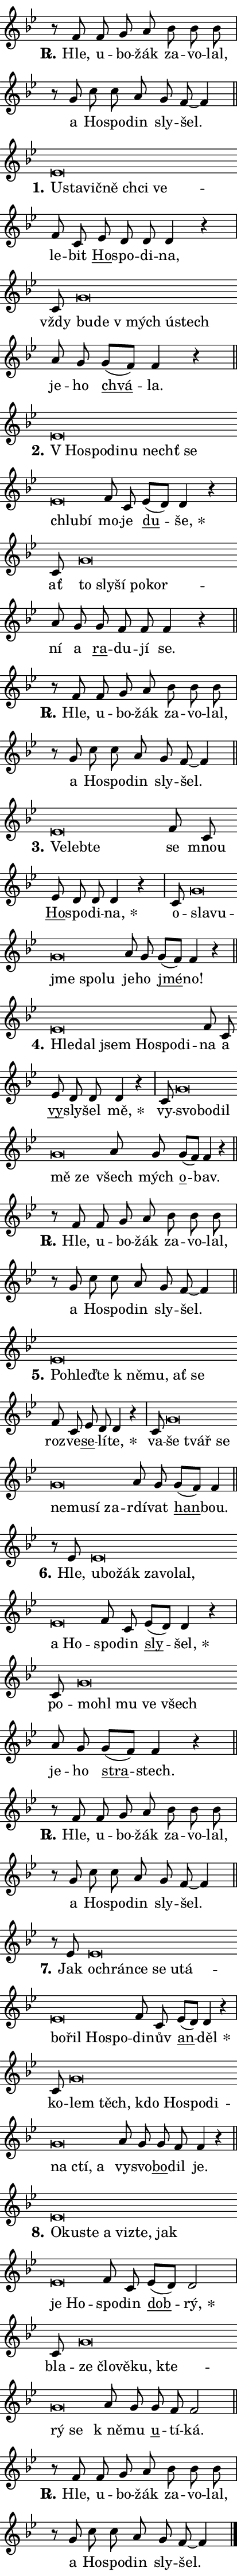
\version "2.22.1"
\header { tagline = "" }
\paper {
  indent = 0\cm
  top-margin = 0\cm
  right-margin = 0\cm
  bottom-margin = 0\cm
  left-margin = 0\cm
  paper-width = 7\cm
  page-breaking = #ly:one-page-breaking
  system-system-spacing.basic-distance = #11
  score-system-spacing.basic-distance = #11.3
  ragged-last = ##f
}


%% Author: Thomas Morley
%% https://lists.gnu.org/archive/html/lilypond-user/2020-05/msg00002.html
#(define (line-position grob)
"Returns position of @var[grob} in current system:
   @code{'start}, if at first time-step
   @code{'end}, if at last time-step
   @code{'middle} otherwise
"
  (let* ((col (ly:item-get-column grob))
         (ln (ly:grob-object col 'left-neighbor))
         (rn (ly:grob-object col 'right-neighbor))
         (col-to-check-left (if (ly:grob? ln) ln col))
         (col-to-check-right (if (ly:grob? rn) rn col))
         (break-dir-left
           (and
             (ly:grob-property col-to-check-left 'non-musical #f)
             (ly:item-break-dir col-to-check-left)))
         (break-dir-right
           (and
             (ly:grob-property col-to-check-right 'non-musical #f)
             (ly:item-break-dir col-to-check-right))))
        (cond ((eqv? 1 break-dir-left) 'start)
              ((eqv? -1 break-dir-right) 'end)
              (else 'middle))))

#(define (tranparent-at-line-position vctor)
  (lambda (grob)
  "Relying on @code{line-position} select the relevant enry from @var{vctor}.
Used to determine transparency,"
    (case (line-position grob)
      ((end) (not (vector-ref vctor 0)))
      ((middle) (not (vector-ref vctor 1)))
      ((start) (not (vector-ref vctor 2))))))

noteHeadBreakVisibility =
#(define-music-function (break-visibility)(vector?)
"Makes @code{NoteHead}s transparent relying on @var{break-visibility}"
#{
  \override NoteHead.transparent =
    #(tranparent-at-line-position break-visibility)
#})

#(define delete-ledgers-for-transparent-note-heads
  (lambda (grob)
    "Reads whether a @code{NoteHead} is transparent.
If so this @code{NoteHead} is removed from @code{'note-heads} from
@var{grob}, which is supposed to be @code{LedgerLineSpanner}.
As a result ledgers are not printed for this @code{NoteHead}"
    (let* ((nhds-array (ly:grob-object grob 'note-heads))
           (nhds-list
             (if (ly:grob-array? nhds-array)
                 (ly:grob-array->list nhds-array)
                 '()))
           ;; Relies on the transparent-property being done before
           ;; Staff.LedgerLineSpanner.after-line-breaking is executed.
           ;; This is fragile ...
           (to-keep
             (remove
               (lambda (nhd)
                 (ly:grob-property nhd 'transparent #f))
               nhds-list)))
      ;; TODO find a better method to iterate over grob-arrays, similiar
      ;; to filter/remove etc for lists
      ;; For now rebuilt from scratch
      (set! (ly:grob-object grob 'note-heads)  '())
      (for-each
        (lambda (nhd)
          (ly:pointer-group-interface::add-grob grob 'note-heads nhd))
        to-keep))))

hideNotes = {
  \noteHeadBreakVisibility #begin-of-line-visible
}
unHideNotes = {
  \noteHeadBreakVisibility #all-visible
}

% work-around for resetting accidentals
% https://lilypond.org/doc/v2.23/Documentation/notation/displaying-rhythms#unmetered-music
cadenzaMeasure = {
  \cadenzaOff
  \partial 1024 s1024
  \cadenzaOn
}

#(define-markup-command (accent layout props text) (markup?)
  "Underline accented syllable"
  (interpret-markup layout props
    #{\markup \override #'(offset . 4.3) \underline { #text }#}))

responsum = \markup \concat {
  "R" \hspace #-1.05 \path #0.1 #'((moveto 0 0.07) (lineto 0.9 0.8)) \hspace #0.05 "."
}

\layout {
    \context {
        \Staff
        \remove "Time_signature_engraver"
        \override LedgerLineSpanner.after-line-breaking = #delete-ledgers-for-transparent-note-heads
    }
    \context {
        \Voice {
            \override NoteHead.output-attributes = #'((class . "notehead"))
            \override Hairpin.height = #0.55
        }
    }
    \context {
        \Lyrics {
            \override StanzaNumber.output-attributes = #'((class . "stanzanumber"))
            \override LyricSpace.minimum-distance = #0.9
            \override LyricText.font-name = #"TeX Gyre Schola"
            \override LyricText.font-size = 1
            \override StanzaNumber.font-name = #"TeX Gyre Schola Bold"
            \override StanzaNumber.font-size = 1
        }
    }
}

% magnetic-lyrics.ily
%
%   written by
%     Jean Abou Samra <jean@abou-samra.fr>
%     Werner Lemberg <wl@gnu.org>
%
%   adapted by
%     Jiri Hon <jiri.hon@gmail.com>
%
% Version 2022-Apr-15

% https://www.mail-archive.com/lilypond-user@gnu.org/msg149350.html

#(define (Left_hyphen_pointer_engraver context)
   "Collect syllable-hyphen-syllable occurrences in lyrics and store
them in properties.  This engraver only looks to the left.  For
example, if the lyrics input is @code{foo -- bar}, it does the
following.

@itemize @bullet
@item
Set the @code{text} property of the @code{LyricHyphen} grob between
@q{foo} and @q{bar} to @code{foo}.

@item
Set the @code{left-hyphen} property of the @code{LyricText} grob with
text @q{foo} to the @code{LyricHyphen} grob between @q{foo} and
@q{bar}.
@end itemize

Use this auxiliary engraver in combination with the
@code{lyric-@/text::@/apply-@/magnetic-@/offset!} hook."
   (let ((hyphen #f)
         (text #f))
     (make-engraver
      (acknowledgers
       ((lyric-syllable-interface engraver grob source-engraver)
        (set! text grob)))
      (end-acknowledgers
       ((lyric-hyphen-interface engraver grob source-engraver)
        ;(when (not (grob::has-interface grob 'lyric-space-interface))
          (set! hyphen grob)));)
      ((stop-translation-timestep engraver)
       (when (and text hyphen)
         (ly:grob-set-object! text 'left-hyphen hyphen))
       (set! text #f)
       (set! hyphen #f)))))

#(define (lyric-text::apply-magnetic-offset! grob)
   "If the space between two syllables is less than the value in
property @code{LyricText@/.details@/.squash-threshold}, move the right
syllable to the left so that it gets concatenated with the left
syllable.

Use this function as a hook for
@code{LyricText@/.after-@/line-@/breaking} if the
@code{Left_@/hyphen_@/pointer_@/engraver} is active."
   (let ((hyphen (ly:grob-object grob 'left-hyphen #f)))
     (when hyphen
       (let ((left-text (ly:spanner-bound hyphen LEFT)))
         (when (grob::has-interface left-text 'lyric-syllable-interface)
           (let* ((common (ly:grob-common-refpoint grob left-text X))
                  (this-x-ext (ly:grob-extent grob common X))
                  (left-x-ext
                   (begin
                     ;; Trigger magnetism for left-text.
                     (ly:grob-property left-text 'after-line-breaking)
                     (ly:grob-extent left-text common X)))
                  ;; `delta` is the gap width between two syllables.
                  (delta (- (interval-start this-x-ext)
                            (interval-end left-x-ext)))
                  (details (ly:grob-property grob 'details))
                  (threshold (assoc-get 'squash-threshold details 0.2)))
             (when (< delta threshold)
               (let* (;; We have to manipulate the input text so that
                      ;; ligatures crossing syllable boundaries are not
                      ;; disabled.  For languages based on the Latin
                      ;; script this is essentially a beautification.
                      ;; However, for non-Western scripts it can be a
                      ;; necessity.
                      (lt (ly:grob-property left-text 'text))
                      (rt (ly:grob-property grob 'text))
                      (is-space (grob::has-interface hyphen 'lyric-space-interface))
                      (space (if is-space " " ""))
                      (space-markup (grob-interpret-markup grob " "))
                      (space-size (interval-length (ly:stencil-extent space-markup X)))
                      (extra-delta (if is-space space-size 0))
                      ;; Append new syllable.
                      (ltrt-space (if (and (string? lt) (string? rt))
                                (string-append lt space rt)
                                (make-concat-markup (list lt space rt))))
                      ;; Right-align `ltrt` to the right side.
                      (ltrt-space-markup (grob-interpret-markup
                               grob
                               (make-translate-markup
                                (cons (interval-length this-x-ext) 0)
                                (make-right-align-markup ltrt-space)))))
                 (begin
                   ;; Don't print `left-text`.
                   (ly:grob-set-property! left-text 'stencil #f)
                   ;; Set text and stencil (which holds all collected
                   ;; syllables so far) and shift it to the left.
                   (ly:grob-set-property! grob 'text ltrt-space)
                   (ly:grob-set-property! grob 'stencil ltrt-space-markup)
                   (ly:grob-translate-axis! grob (- (- delta extra-delta)) X))))))))))


#(define (lyric-hyphen::displace-bounds-first grob)
   ;; Make very sure this callback isn't triggered too early.
   (let ((left (ly:spanner-bound grob LEFT))
         (right (ly:spanner-bound grob RIGHT)))
     (ly:grob-property left 'after-line-breaking)
     (ly:grob-property right 'after-line-breaking)
     (ly:lyric-hyphen::print grob)))

squashThreshold = #0.4

\layout {
  \context {
    \Lyrics
    \consists #Left_hyphen_pointer_engraver
    \override LyricText.after-line-breaking =
      #lyric-text::apply-magnetic-offset!
    \override LyricHyphen.stencil = #lyric-hyphen::displace-bounds-first
    \override LyricText.details.squash-threshold = \squashThreshold
    \override LyricHyphen.minimum-distance = 0
    \override LyricHyphen.minimum-length = \squashThreshold
  }
}

squash = \override LyricText.details.squash-threshold = 9999
unSquash = \override LyricText.details.squash-threshold = \squashThreshold

left = \override LyricText.self-alignment-X = #LEFT
unLeft = \revert LyricText.self-alignment-X

starOffset = #(lambda (grob) 
                (let ((x_offset (ly:self-alignment-interface::aligned-on-x-parent grob)))
                  (if (= x_offset 0) 0 (+ x_offset 1.2))))

star = #(define-music-function (syllable)(string?)
"Append star separator at the end of a syllable"
#{
  \once \override LyricText.X-offset = #starOffset
  \lyricmode { \markup {
    #syllable
    \override #'((font-name . "TeX Gyre Schola Bold")) \hspace #0.2 \lower #0.65 \larger "*"
  } }
#})

starAccent = #(define-music-function (syllable)(string?)
"Append star separator at the end of a syllable and make accent"
#{
  \once \override LyricText.X-offset = #starOffset
  \lyricmode { \markup {
    \accent #syllable
    \override #'((font-name . "TeX Gyre Schola Bold")) \hspace #0.2 \lower #0.65 \larger "*"
  } }
#})

breath = #(define-music-function (syllable)(string?)
"Append breathing indicator at the end of a syllable"
#{
  \lyricmode { \markup { #syllable "+" } }
#})

optionalBreath = #(define-music-function (syllable)(string?)
"Append optional breathing indicator at the end of a syllable"
#{
  \lyricmode { \markup { #syllable "(+)" } }
#})


\score {
    <<
        \new Voice = "melody" { \cadenzaOn \key bes \major \relative { r8 f' f g a bes bes bes \cadenzaMeasure \bar "|" r g c c a g f~ f4 \cadenzaMeasure \bar "||" \break } }
        \new Lyrics \lyricsto "melody" { \lyricmode { \set stanza = \responsum
Hle, u -- bo -- žák za -- vo -- lal, a Ho -- spo -- din sly -- šel. } }
    >>
    \layout {}
}

\score {
    <<
        \new Voice = "melody" { \cadenzaOn \key bes \major \relative { es'\breve*1/16 \hideNotes \breve*1/16 \bar "" \breve*1/16 \bar "" \breve*1/16 \bar "" \breve*1/16 \breve*1/16 \bar "" \unHideNotes f8 c \bar "" es d d d4 r \cadenzaMeasure \bar "|" c8 g'\breve*1/16 \hideNotes \breve*1/16 \bar "" \breve*1/16 \bar "" \breve*1/16 \breve*1/16 \bar "" \unHideNotes a8 g \bar "" g[( f)] f4 r \cadenzaMeasure \bar "||" \break } }
        \new Lyrics \lyricsto "melody" { \lyricmode { \set stanza = "1."
\left U -- \squash sta -- vič -- ně chci ve -- \unLeft \unSquash le -- bit \markup \accent Ho -- spo -- di -- na,
vždy \left bu -- \squash de "v mých" ú -- stech \unLeft \unSquash je -- ho \markup \accent chvá -- la. } }
    >>
    \layout {}
}

\score {
    <<
        \new Voice = "melody" { \cadenzaOn \key bes \major \relative { es'\breve*1/16 \hideNotes \breve*1/16 \bar "" \breve*1/16 \bar "" \breve*1/16 \bar "" \breve*1/16 \bar "" \breve*1/16 \bar "" \breve*1/16 \breve*1/16 \bar "" \unHideNotes f8 c \bar "" es[( d)] d4 r \cadenzaMeasure \bar "|" c8 g'\breve*1/16 \hideNotes \breve*1/16 \bar "" \breve*1/16 \bar "" \breve*1/16 \breve*1/16 \bar "" \unHideNotes a8 g \bar "" g f f f4 r \cadenzaMeasure \bar "||" \break } }
        \new Lyrics \lyricsto "melody" { \lyricmode { \set stanza = "2."
\left "V Ho" -- \squash spo -- di -- nu nechť se chlu -- bí \unLeft \unSquash mo -- je \markup \accent du -- \star še, ať \left to \squash sly -- ší po -- kor -- \unLeft \unSquash ní a \markup \accent ra -- du -- jí se. } }
    >>
    \layout {}
}

\score {
    <<
        \new Voice = "melody" { \cadenzaOn \key bes \major \relative { r8 f' f g a bes bes bes \cadenzaMeasure \bar "|" r g c c a g f~ f4 \cadenzaMeasure \bar "||" \break } }
        \new Lyrics \lyricsto "melody" { \lyricmode { \set stanza = \responsum
Hle, u -- bo -- žák za -- vo -- lal, a Ho -- spo -- din sly -- šel. } }
    >>
    \layout {}
}

\score {
    <<
        \new Voice = "melody" { \cadenzaOn \key bes \major \relative { es'\breve*1/16 \hideNotes \breve*1/16 \breve*1/16 \bar "" \unHideNotes f8 c \bar "" es d d d4 r \cadenzaMeasure \bar "|" c8 g'\breve*1/16 \hideNotes \breve*1/16 \bar "" \breve*1/16 \bar "" \breve*1/16 \breve*1/16 \bar "" \unHideNotes a8 g \bar "" g[( f)] f4 r \cadenzaMeasure \bar "||" \break } }
        \new Lyrics \lyricsto "melody" { \lyricmode { \set stanza = "3."
\left Ve -- \squash leb -- te \unLeft \unSquash se mnou \markup \accent Ho -- spo -- di -- \star na, o -- \left sla -- \squash vu -- jme spo -- lu \unLeft \unSquash je -- ho \markup \accent jmé -- no! } }
    >>
    \layout {}
}

\score {
    <<
        \new Voice = "melody" { \cadenzaOn \key bes \major \relative { es'\breve*1/16 \hideNotes \breve*1/16 \bar "" \breve*1/16 \bar "" \breve*1/16 \bar "" \breve*1/16 \breve*1/16 \bar "" \unHideNotes f8 c \bar "" es d d d4 r \cadenzaMeasure \bar "|" c8 g'\breve*1/16 \hideNotes \breve*1/16 \bar "" \breve*1/16 \bar "" \breve*1/16 \breve*1/16 \bar "" \unHideNotes a8 g \bar "" g[( f)] f4 r \cadenzaMeasure \bar "||" \break } }
        \new Lyrics \lyricsto "melody" { \lyricmode { \set stanza = "4."
\left Hle -- \squash dal jsem Ho -- spo -- di -- \unLeft \unSquash na a \markup \accent vy -- sly -- šel \star mě, vy -- \left svo -- \squash bo -- dil mě ze \unLeft \unSquash všech mých \markup \accent o -- bav. } }
    >>
    \layout {}
}

\score {
    <<
        \new Voice = "melody" { \cadenzaOn \key bes \major \relative { r8 f' f g a bes bes bes \cadenzaMeasure \bar "|" r g c c a g f~ f4 \cadenzaMeasure \bar "||" \break } }
        \new Lyrics \lyricsto "melody" { \lyricmode { \set stanza = \responsum
Hle, u -- bo -- žák za -- vo -- lal, a Ho -- spo -- din sly -- šel. } }
    >>
    \layout {}
}

\score {
    <<
        \new Voice = "melody" { \cadenzaOn \key bes \major \relative { es'\breve*1/16 \hideNotes \breve*1/16 \bar "" \breve*1/16 \bar "" \breve*1/16 \bar "" \breve*1/16 \bar "" \breve*1/16 \breve*1/16 \bar "" \unHideNotes f8 c \bar "" es d d4 r \cadenzaMeasure \bar "|" c8 g'\breve*1/16 \hideNotes \breve*1/16 \bar "" \breve*1/16 \bar "" \breve*1/16 \bar "" \breve*1/16 \bar "" \breve*1/16 \breve*1/16 \bar "" \unHideNotes a8 g \bar "" g[( f)] f4 \cadenzaMeasure \bar "||" \break } }
        \new Lyrics \lyricsto "melody" { \lyricmode { \set stanza = "5."
\left Po -- \squash hleď -- te "k ně" -- mu, ať se \unLeft \unSquash roz -- ve -- \markup \accent se -- lí -- \star te, va -- \left še \squash tvář se ne -- mu -- sí za -- \unLeft \unSquash rdí -- vat \markup \accent han -- bou. } }
    >>
    \layout {}
}

\score {
    <<
        \new Voice = "melody" { \cadenzaOn \key bes \major \relative { r8 es'8 es\breve*1/16 \hideNotes \breve*1/16 \bar "" \breve*1/16 \bar "" \breve*1/16 \bar "" \breve*1/16 \bar "" \breve*1/16 \bar "" \breve*1/16 \breve*1/16 \bar "" \unHideNotes f8 c \bar "" es[( d)] d4 r \cadenzaMeasure \bar "|" c8 g'\breve*1/16 \hideNotes \breve*1/16 \bar "" \breve*1/16 \bar "" \breve*1/16 \breve*1/16 \bar "" \unHideNotes a8 g \bar "" g[( f)] f4 r \cadenzaMeasure \bar "||" \break } }
        \new Lyrics \lyricsto "melody" { \lyricmode { \set stanza = "6."
Hle, \left u -- \squash bo -- žák za -- vo -- lal, a Ho -- \unLeft \unSquash spo -- din \markup \accent sly -- \star šel, po -- \left mo -- \squash hl mu ve všech \unLeft \unSquash je -- ho \markup \accent stra -- stech. } }
    >>
    \layout {}
}

\score {
    <<
        \new Voice = "melody" { \cadenzaOn \key bes \major \relative { r8 f' f g a bes bes bes \cadenzaMeasure \bar "|" r g c c a g f~ f4 \cadenzaMeasure \bar "||" \break } }
        \new Lyrics \lyricsto "melody" { \lyricmode { \set stanza = \responsum
Hle, u -- bo -- žák za -- vo -- lal, a Ho -- spo -- din sly -- šel. } }
    >>
    \layout {}
}

\score {
    <<
        \new Voice = "melody" { \cadenzaOn \key bes \major \relative { r8 es'8 es\breve*1/16 \hideNotes \breve*1/16 \bar "" \breve*1/16 \bar "" \breve*1/16 \bar "" \breve*1/16 \bar "" \breve*1/16 \bar "" \breve*1/16 \bar "" \breve*1/16 \bar "" \breve*1/16 \breve*1/16 \bar "" \unHideNotes f8 c \bar "" es[( d)] d4 r \cadenzaMeasure \bar "|" c8 g'\breve*1/16 \hideNotes \breve*1/16 \bar "" \breve*1/16 \bar "" \breve*1/16 \bar "" \breve*1/16 \bar "" \breve*1/16 \bar "" \breve*1/16 \bar "" \breve*1/16 \breve*1/16 \bar "" \unHideNotes a8 g \bar "" g f f4 r \cadenzaMeasure \bar "||" \break } }
        \new Lyrics \lyricsto "melody" { \lyricmode { \set stanza = "7."
Jak \left o -- \squash chrán -- ce se u -- tá -- bo -- řil Ho -- spo -- \unLeft \unSquash di -- nův \markup \accent an -- \star děl ko -- \left lem \squash těch, kdo Ho -- spo -- di -- na ctí, a \unLeft \unSquash vy -- svo -- \markup \accent bo -- dil je. } }
    >>
    \layout {}
}

\score {
    <<
        \new Voice = "melody" { \cadenzaOn \key bes \major \relative { es'\breve*1/16 \hideNotes \breve*1/16 \bar "" \breve*1/16 \bar "" \breve*1/16 \bar "" \breve*1/16 \bar "" \breve*1/16 \bar "" \breve*1/16 \bar "" \breve*1/16 \breve*1/16 \bar "" \unHideNotes f8 c \bar "" es[( d)] d2 \cadenzaMeasure \bar "|" c8 g'\breve*1/16 \hideNotes \breve*1/16 \bar "" \breve*1/16 \bar "" \breve*1/16 \bar "" \breve*1/16 \bar "" \breve*1/16 \breve*1/16 \bar "" \unHideNotes a8 g \bar "" g f f2 \cadenzaMeasure \bar "||" \break } }
        \new Lyrics \lyricsto "melody" { \lyricmode { \set stanza = "8."
\left O -- \squash ku -- ste a vi -- zte, jak je Ho -- \unLeft \unSquash spo -- din \markup \accent dob -- \star rý, bla -- \left ze \squash člo -- vě -- ku, kte -- rý se \unLeft \unSquash "k ně" -- mu \markup \accent u -- tí -- ká. } }
    >>
    \layout {}
}

\score {
    <<
        \new Voice = "melody" { \cadenzaOn \key bes \major \relative { r8 f' f g a bes bes bes \cadenzaMeasure \bar "|" r g c c a g f~ f4 \cadenzaMeasure \bar "||" \break } \bar "|." }
        \new Lyrics \lyricsto "melody" { \lyricmode { \set stanza = \responsum
Hle, u -- bo -- žák za -- vo -- lal, a Ho -- spo -- din sly -- šel. } }
    >>
    \layout {}
}
